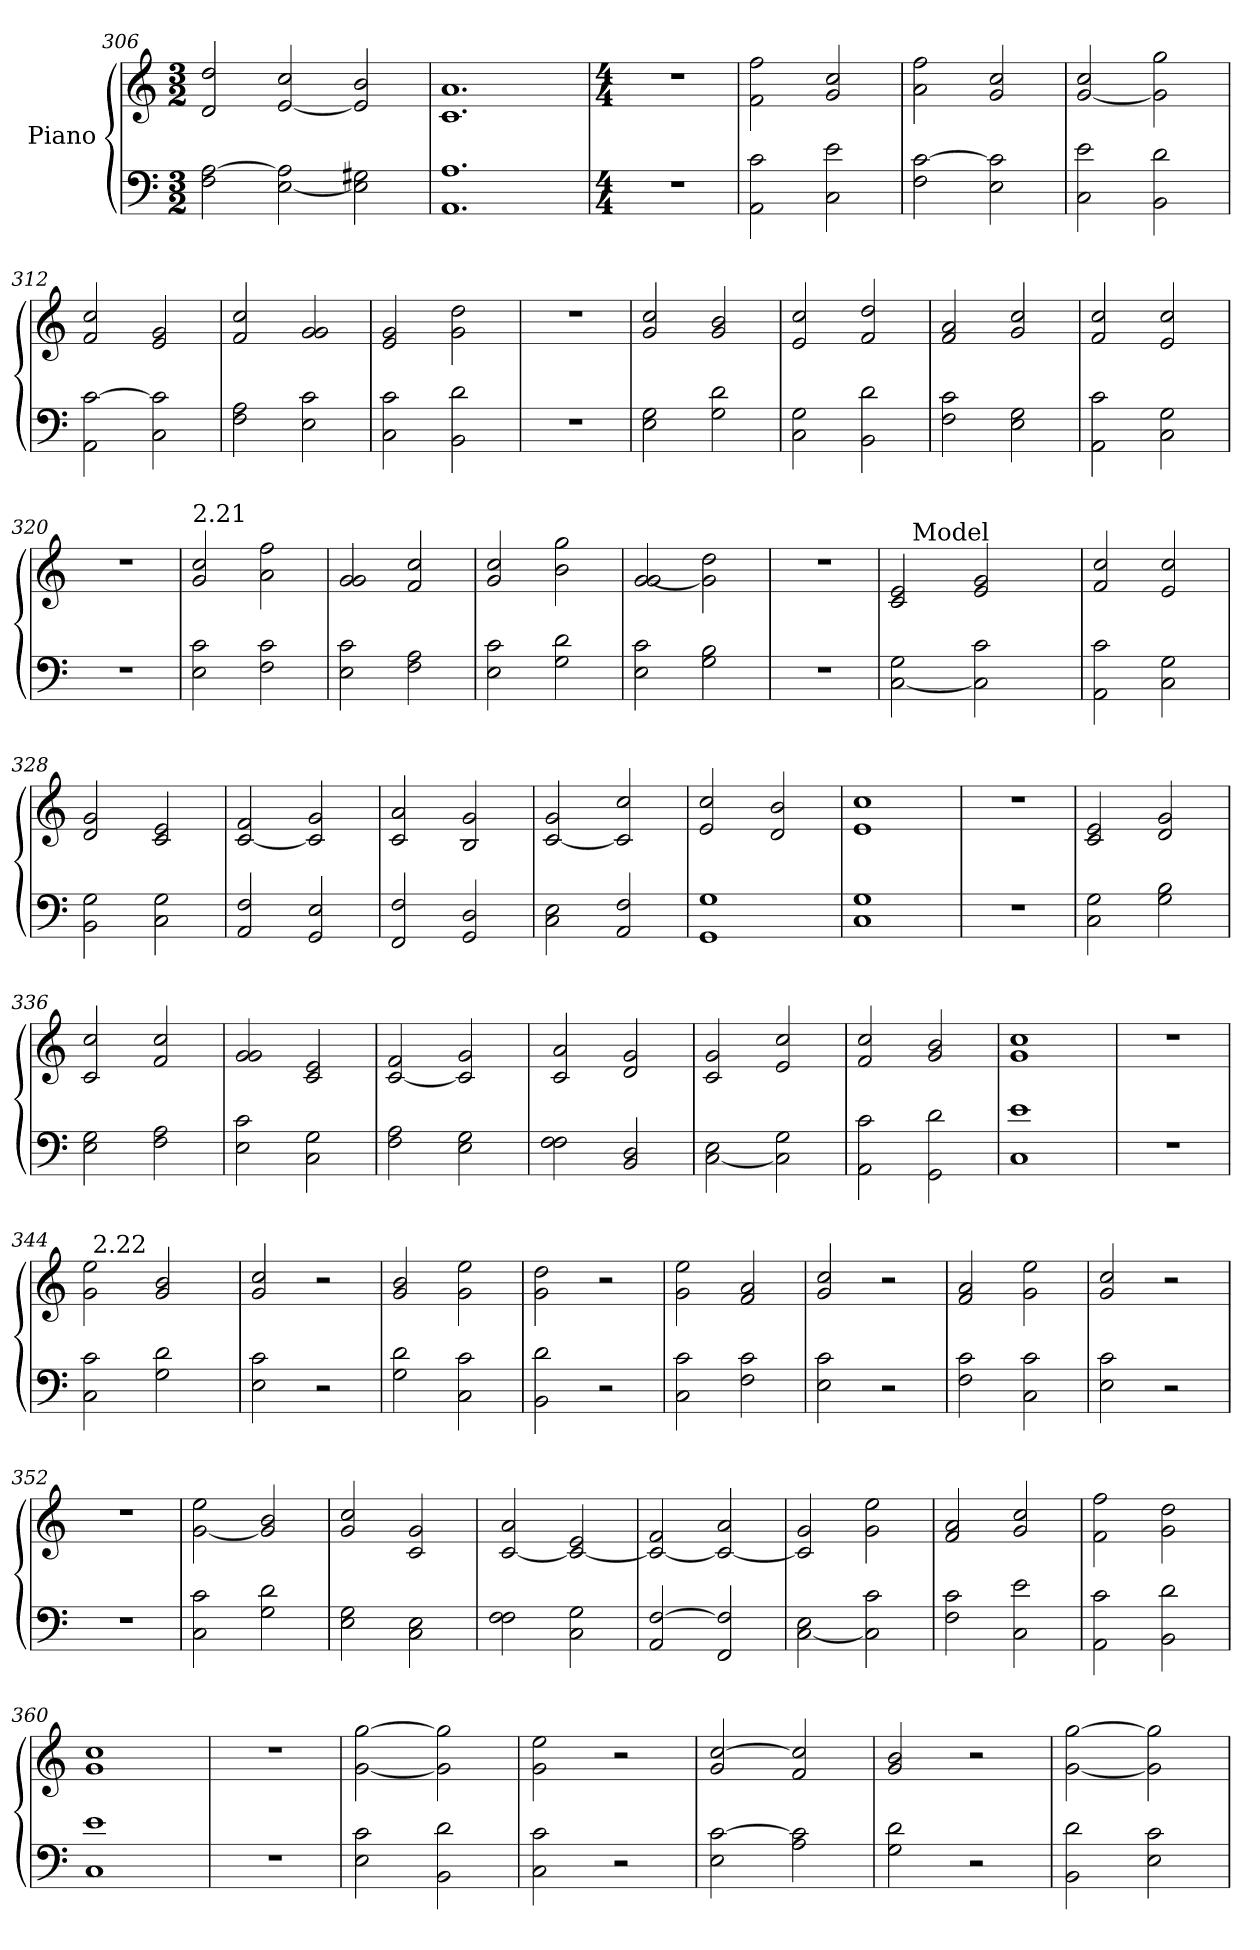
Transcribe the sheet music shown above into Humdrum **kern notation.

**kern	**kern
*part1	*part1
*staff2	*staff1
*I"Piano	*
!!LO:PB:g=z
*clefF4	*clefG2
*k[]	*k[]
*C:	*C:
*M3/2	*M3/2
=306	=306
2F\ [2A\	2d/ 2dd/
[2E\ 2A\]	[2e/ 2cc/
2E\] 2G#X\	2e/] 2b/
=307	=307
1.AA 1.A	1.c 1.a
=308	=308
*M4/4	*M4/4
1r	1r
=309	=309
2AA\ 2c\	2f\ 2ff\
2C\ 2e\	2g/ 2cc/
=310	=310
2F\ [2c\	2a\ 2ff\
2E\ 2c\]	2g/ 2cc/
=311	=311
2C\ 2e\	[2g/ 2cc/
2BB\ 2d\	2g\] 2gg\
!!LO:LB:g=z
=312	=312
2AA\ [2c\	2f/ 2cc/
2C\ 2c\]	2e/ 2g/
=313	=313
2F\ 2A\	2f/ 2cc/
2E\ 2c\	2g/ 2g/
=314	=314
2C\ 2c\	2e/ 2g/
2BB\ 2d\	2g\ 2dd\
=315	=315
1r	1r
=316	=316
2E\ 2G\	2g/ 2cc/
2G\ 2d\	2g/ 2b/
=317	=317
2C\ 2G\	2e/ 2cc/
2BB\ 2d\	2f/ 2dd/
=318	=318
2F\ 2c\	2f/ 2a/
2E\ 2G\	2g/ 2cc/
!!LO:LB:g=z
=319	=319
2AA\ 2c\	2f/ 2cc/
2C\ 2G\	2e/ 2cc/
=320	=320
1r	1r
=321	=321
!	!LO:TX:a:t=2.21
2E\ 2c\	2g/ 2cc/
2F\ 2c\	2a\ 2ff\
=322	=322
2E\ 2c\	2g/ 2g/
2F\ 2A\	2f/ 2cc/
=323	=323
2E\ 2c\	2g/ 2cc/
2G\ 2d\	2b\ 2gg\
=324	=324
2E\ 2c\	[2g/ 2g/
2G\ 2B\	2g\] 2dd\
=325	=325
1r	1r
!!LO:LB:g=z
=326	=326
*	*^
[2C\ 2G\	2c/ 2e/	24..ryy
!	!	!LO:TX:a:t=Model
.	.	3%2ryy
2C\] 2c\	2e/ 2g/	.
.	.	6ryy
.	.	12ryy
.	.	96ryy
*	*v	*v
=327	=327
2AA\ 2c\	2f/ 2cc/
2C\ 2G\	2e/ 2cc/
=328	=328
2BB\ 2G\	2d/ 2g/
2C\ 2G\	2c/ 2e/
=329	=329
2AA/ 2F/	[2c/ 2f/
2GG/ 2E/	2c/] 2g/
=330	=330
2FF/ 2F/	2c/ 2a/
2GG/ 2D/	2B/ 2g/
=331	=331
2C\ 2E\	[2c/ 2g/
2AA/ 2F/	2c/] 2cc/
=332	=332
1GG 1G	2e/ 2cc/
.	2d/ 2b/
!!LO:LB:g=z
=333	=333
1C 1G	1e 1cc
=334	=334
1r	1r
=335	=335
2C\ 2G\	2c/ 2e/
2G\ 2B\	2d/ 2g/
=336	=336
2E\ 2G\	2c/ 2cc/
2F\ 2A\	2f/ 2cc/
=337	=337
2E\ 2c\	2g/ 2g/
2C\ 2G\	2c/ 2e/
=338	=338
2F\ 2A\	[2c/ 2f/
2E\ 2G\	2c/] 2g/
=339	=339
2F\ 2F\	2c/ 2a/
2BB/ 2D/	2d/ 2g/
!!LO:PB:g=z
=340	=340
[2C\ 2E\	2c/ 2g/
2C\] 2G\	2e/ 2cc/
=341	=341
2AA\ 2c\	2f/ 2cc/
2GG\ 2d\	2g/ 2b/
=342	=342
1C 1e	1g 1cc
=343	=343
1r	1r
=344	=344
*	*^
2C\ 2c\	2g\ 2ee\	48ryy
!	!	!LO:TX:a:t=2.22
.	.	3%2ryy
2G\ 2d\	2g/ 2b/	.
.	.	6...ryy
*	*v	*v
=345	=345
2E\ 2c\	2g/ 2cc/
2r	2r
=346	=346
2G\ 2d\	2g/ 2b/
2C\ 2c\	2g\ 2ee\
!!LO:LB:g=z
=347	=347
2BB\ 2d\	2g\ 2dd\
2r	2r
=348	=348
2C\ 2c\	2g\ 2ee\
2F\ 2c\	2f/ 2a/
=349	=349
2E\ 2c\	2g/ 2cc/
2r	2r
=350	=350
2F\ 2c\	2f/ 2a/
2C\ 2c\	2g\ 2ee\
=351	=351
2E\ 2c\	2g/ 2cc/
2r	2r
=352	=352
1r	1r
=353	=353
2C\ 2c\	[2g\ 2ee\
2G\ 2d\	2g/] 2b/
!!LO:LB:g=z
=354	=354
2E\ 2G\	2g/ 2cc/
2C\ 2E\	2c/ 2g/
=355	=355
2F\ 2F\	[2c/ 2a/
2C\ 2G\	2c/_ 2e/
=356	=356
2AA/ [2F/	2c/_ 2f/
2FF/ 2F/]	2c/_ 2a/
=357	=357
[2C\ 2E\	2c/] 2g/
2C\] 2c\	2g\ 2ee\
=358	=358
2F\ 2c\	2f/ 2a/
2C\ 2e\	2g/ 2cc/
=359	=359
2AA\ 2c\	2f\ 2ff\
2BB\ 2d\	2g\ 2dd\
=360	=360
1C 1e	1g 1cc
!!LO:LB:g=z
=361	=361
1r	1r
=362	=362
2E\ 2c\	[2g\ [2gg\
2BB\ 2d\	2g\] 2gg\]
=363	=363
2C\ 2c\	2g\ 2ee\
2r	2r
=364	=364
2E\ [2c\	2g/ [2cc/
2A\ 2c\]	2f/ 2cc/]
=365	=365
2G\ 2d\	2g/ 2b/
2r	2r
=366	=366
2BB\ 2d\	[2g\ [2gg\
2E\ 2c\	2g\] 2gg\]
=	=
*-	*-
